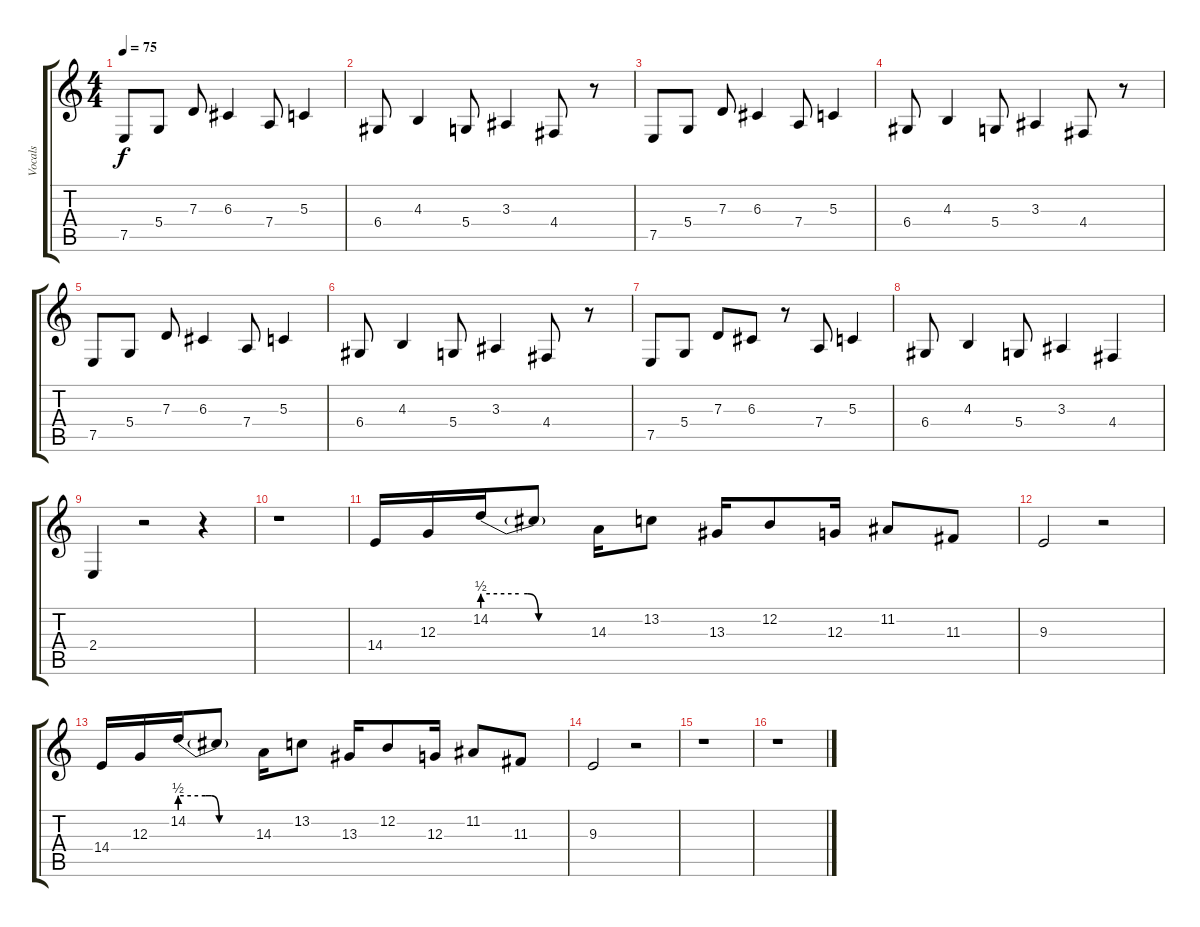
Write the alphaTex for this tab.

\track ("Vocals" "Vocals") {instrument flute}
\staff {score tabs}
\tuning (E4 B3 G3 D3 A2 E2) {hide}
\ts (4 4)
\tempo 75
\clef g2
\ks c
7.5.8{dy f} 5.4.8 7.3.8 6.3.4 7.4.8 5.3.4 |
6.4.8 4.3.4 5.4.8 3.3.4 4.4.8 r.8 |
7.5.8 5.4.8 7.3.8 6.3.4 7.4.8 5.3.4 |
6.4.8 4.3.4 5.4.8 3.3.4 4.4.8 r.8 |
7.5.8 5.4.8 7.3.8 6.3.4 7.4.8 5.3.4 |
6.4.8 4.3.4 5.4.8 3.3.4 4.4.8 r.8 |
7.5.8 5.4.8 7.3.8 6.3.8 r.8 7.4.8 5.3.4 |
6.4.8 4.3.4 5.4.8 3.3.4 4.4.4 |
2.4.4 r.2 r.4 |
r.1 |
14.4.16 12.3.16 14.2{be (custom 0 2 20 2 25 2 31 0 60 0)}.16 14.2{t}.8 14.3.16 13.2.8 13.3.16 12.2.8 12.3.16 11.2.8 11.3.8 |
9.3.2 r.2 |
14.4.16 12.3.16 14.2{be (custom 0 2 20 2 25 2 31 0 60 0)}.16 14.2{t}.8 14.3.16 13.2.8 13.3.16 12.2.8 12.3.16 11.2.8 11.3.8 |
9.3.2 r.2 |
r.1 |
r.1
